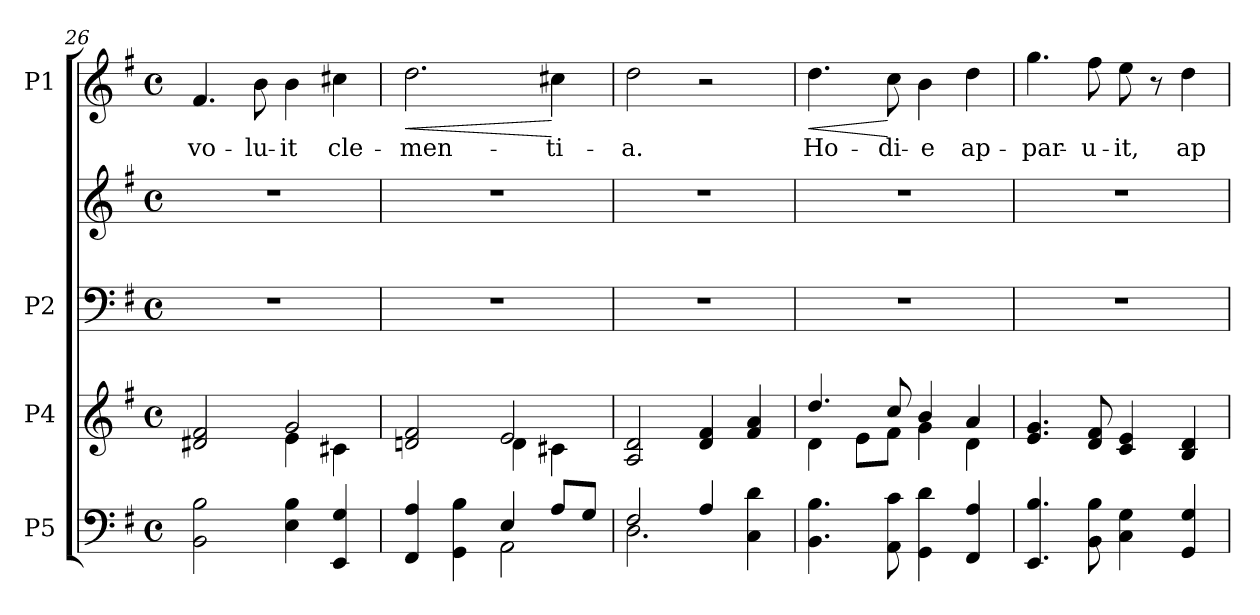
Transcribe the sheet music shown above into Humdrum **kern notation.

**kern	**kern	**kern	**kern	**kern	**text	**dynam
*part4	*part3	*part2	*part2	*part1	*part1	*part1
*staff5	*staff4	*staff3	*staff2	*staff1	*staff1	*staff1
*I"P5	*I"P4	*I"P2	*	*I"P1	*	*
*clefF4	*clefG2	*clefF4	*clefG2	*clefG2	*	*
*k[f#]	*k[f#]	*k[f#]	*k[f#]	*k[f#]	*	*
*G:	*G:	*G:	*G:	*G:	*	*
*M4/4	*M4/4	*M4/4	*M4/4	*M4/4	*	*
*met(c)	*met(c)	*met(c)	*met(c)	*met(c)	*	*
=26	=26	=26	=26	=26	=26	=26
*	*^	*	*	*	*	*
!	!	!	!	!	!	!LO:LY:b:color=#000000	!
2BBi\ 2Bi	2d#Xi/ 2f#i	2ryy	1r	1r	4.f#i/	vo-	.
!	!	!	!	!	!	!LO:LY:b:color=#000000	!
.	.	.	.	.	8bi\	-lu-	.
!	!	!	!	!	!	!LO:LY:b:color=#000000	!
4Ei\ 4Bi	2gi/	4ei\	.	.	4bi\	-it	.
!	!	!	!	!	!	!LO:LY:b:color=#000000	!
4EEi/ 4Gi	.	4c#Xi\	.	.	4cc#Xi\	cle-	.
!!LO:LB:g=z
=27	=27	=27	=27	=27	=27	=27	=27
*^	*	*	*	*	*	*	*
!	!	!	!	!	!	!	!LO:LY:b:color=#000000	!LO:HP:b
4FF#i/ 4Ai	2ryy	2dni/ 2f#i	2ryy	1r	1r	2.ddi\	-men-	<
4GGi\ 4Bi	.	.	.	.	.	.	.	.
4Ei/	2AAi\	2ei/	4di\	.	.	.	.	.
!	!	!	!	!	!	!	!LO:LY:b:color=#000000	!
8Ai/L	.	.	4c#Xi\	.	.	4cc#Xi\	-ti-	[
8Gi/J	.	.	.	.	.	.	.	.
*	*	*v	*v	*	*	*	*	*
=28	=28	=28	=28	=28	=28	=28	=28
!	!	!	!	!	!	!LO:LY:b:color=#000000	!
2F#i/	2.Di\	2Ai/ 2di	1r	1r	2ddi\	-a.	.
4Ai/	.	4di/ 4f#i	.	.	2r	.	.
4Ci\ 4di	4ryy	4f#i/ 4ai	.	.	.	.	.
*v	*v	*	*	*	*	*	*
=29	=29	=29	=29	=29	=29	=29
*	*^	*	*	*	*	*
*^	*	*	*	*	*	*	*
!	!	!	!	!	!	!	!LO:LY:b:color=#000000	!LO:HP:b
*v	*v	*	*	*	*	*	*	*
4.BBi\ 4.Bi	4.ddi/	4di\	1r	1r	4.ddi\	Ho-	<
.	.	8ei\L	.	.	.	.	.
!	!	!	!	!	!	!LO:LY:b:color=#000000	!
8AAi\ 8ci	8cci/	8f#i\J	.	.	8cci\	-di-	[
!	!	!	!	!	!	!LO:LY:b:color=#000000	!
4GGi\ 4di	4bi/	4gi\	.	.	4bi\	-e	.
!	!	!	!	!	!	!LO:LY:b:color=#000000	!
4FF#i/ 4Ai	4ai/	4di\	.	.	4ddi\	ap-	.
*	*v	*v	*	*	*	*	*
=30	=30	=30	=30	=30	=30	=30
*	*^	*	*	*	*	*
!	!	!	!	!	!	!LO:LY:b:color=#000000	!
*	*v	*v	*	*	*	*	*
4.EEi/ 4.Bi	4.ei/ 4.gi	1r	1r	4.ggi\	-par-	.
!	!	!	!	!	!LO:LY:b:color=#000000	!
8BBi\ 8Bi	8di/ 8f#i	.	.	8ff#i\	-u-	.
!	!	!	!	!	!LO:LY:b:color=#000000	!
4Ci\ 4Gi	4ci/ 4ei	.	.	8eei\	-it,	.
.	.	.	.	8r	.	.
!	!	!	!	!	!LO:LY:b:color=#000000	!
4GGi/ 4Gi	4Bi/ 4di	.	.	4ddi\	ap-	.
=	=	=	=	=	=	=
*-	*-	*-	*-	*-	*-	*-
